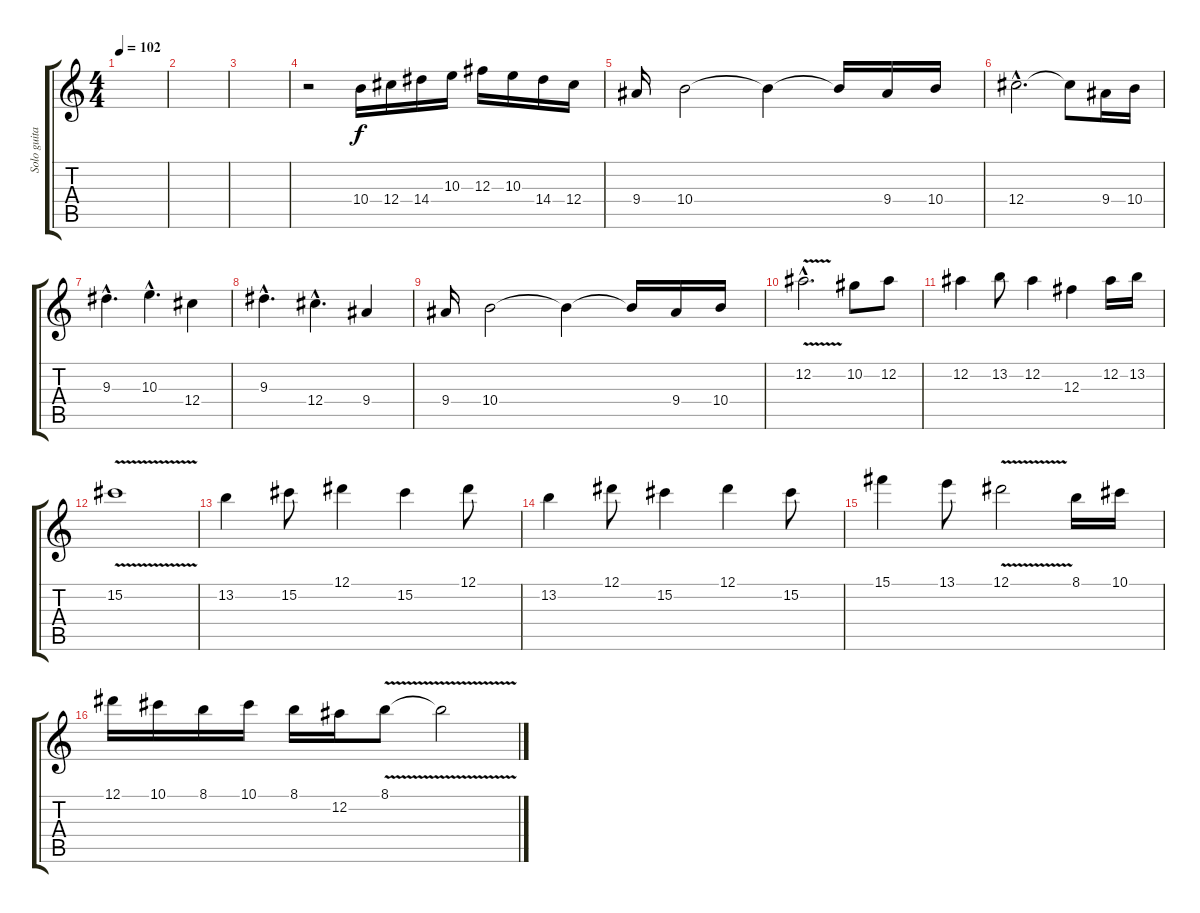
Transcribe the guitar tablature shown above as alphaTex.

\track ("Solo guitar 2" "Solo guita") {instrument overdrivenguitar}
\staff {score tabs}
\tuning (Eb4 Bb3 Gb3 Db3 Ab2 Eb2) {hide}
\ts (4 4)
\tempo 102
\clef g2
\ks aminor
|
|
|
r.2 10.4.16 12.4.16 14.4.16 10.3.16 12.3.16 10.3.16 14.4.16 12.4.16 |
9.4.16 10.4.2 10.4{t}.4 10.4{t}.16 9.4.16 10.4.16 |
12.4{hac}.2{d} 12.4{t}.8 9.4.16 10.4.16 |
9.3{hac}.4{d} 10.3{hac}.4{d} 12.4.4 |
9.3{hac}.4{d} 12.4{hac}.4{d} 9.4.4 |
9.4.16 10.4.2 10.4{t}.4 10.4{t}.16 9.4.16 10.4.16 |
12.2{v hac}.2{d} 10.2.8 12.2.8 |
12.2.4 13.2.8 12.2.4 12.3.4 12.2.16 13.2.16 |
15.2{v}.1 |
13.2.4 15.2.8 12.1.4 15.2.4 12.1.8 |
13.2.4 12.1.8 15.2.4 12.1.4 15.2.8 |
15.1.4 13.1.8 12.1{v}.2 8.1.16 10.1.16 |
12.1.16 10.1.16 8.1.16 10.1.16 8.1.16 12.2.16 8.1{v}.8 8.1{t}.2
